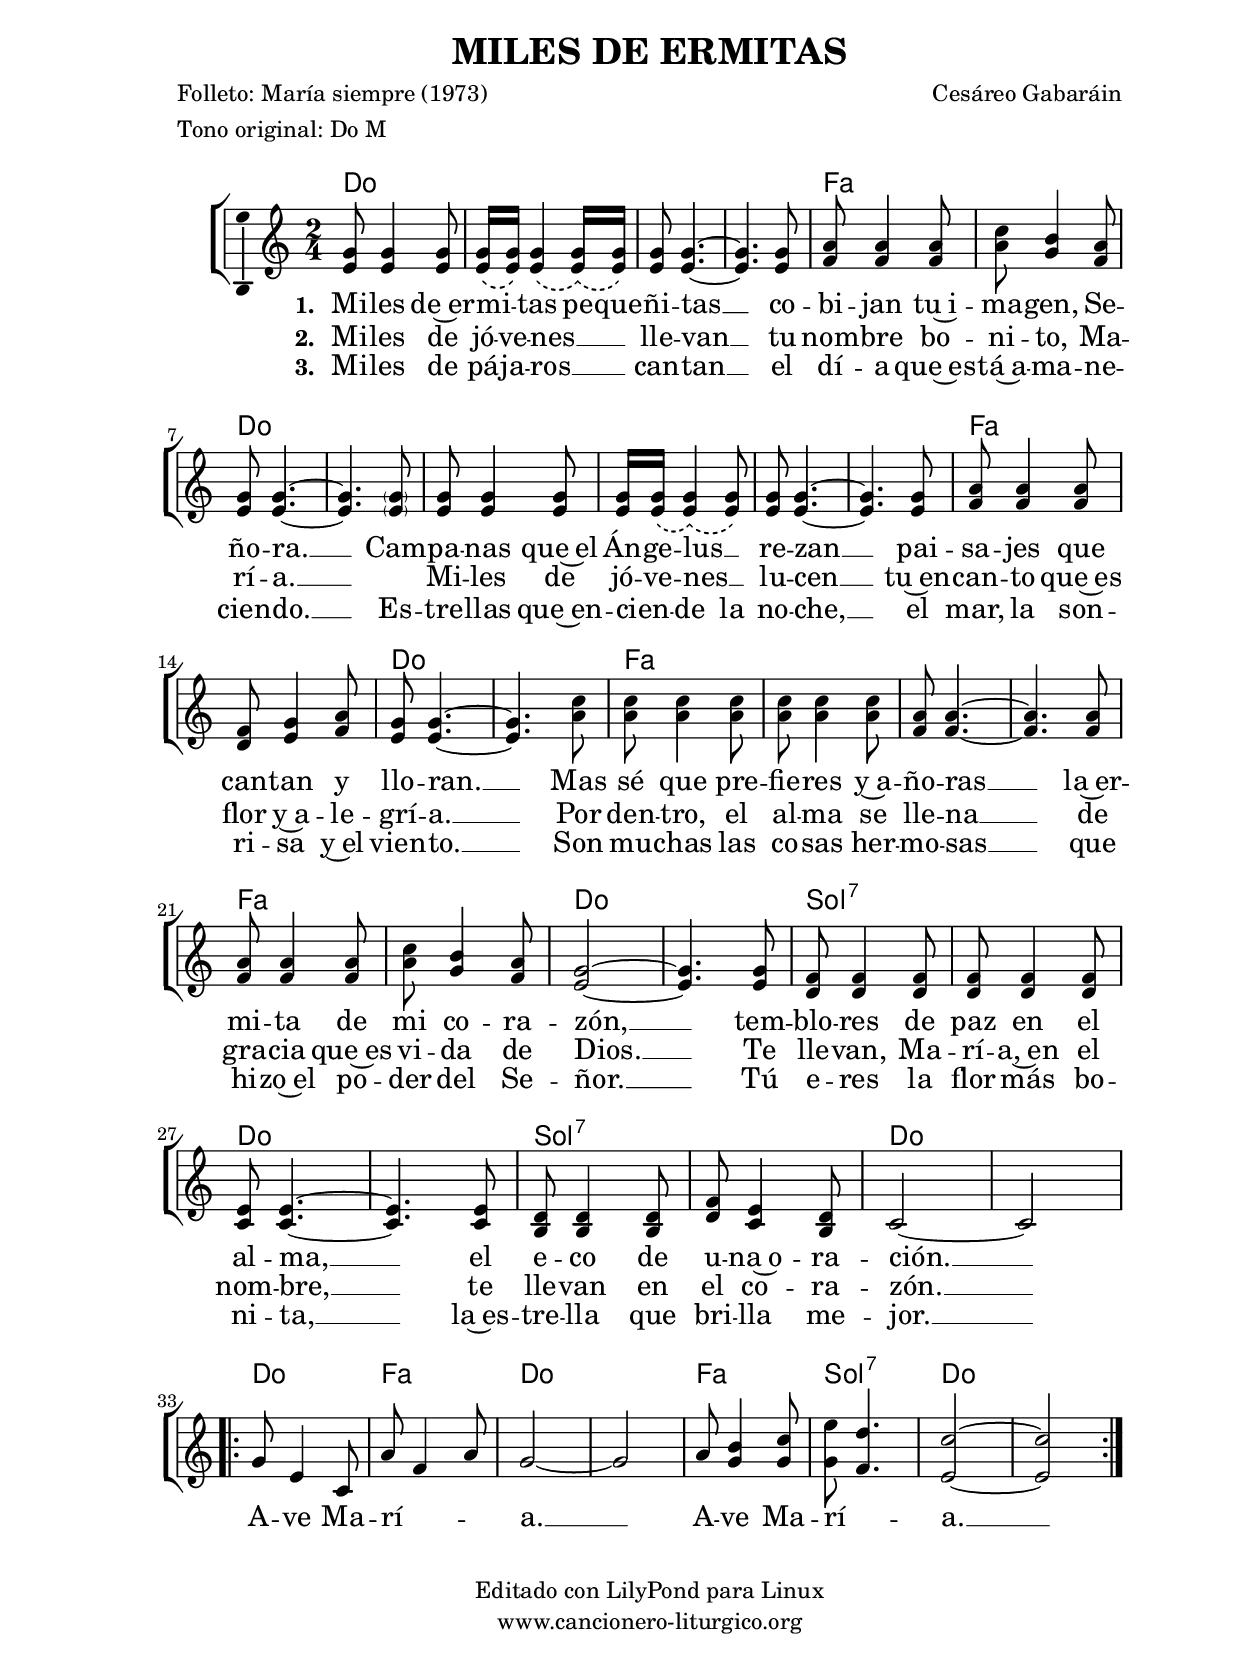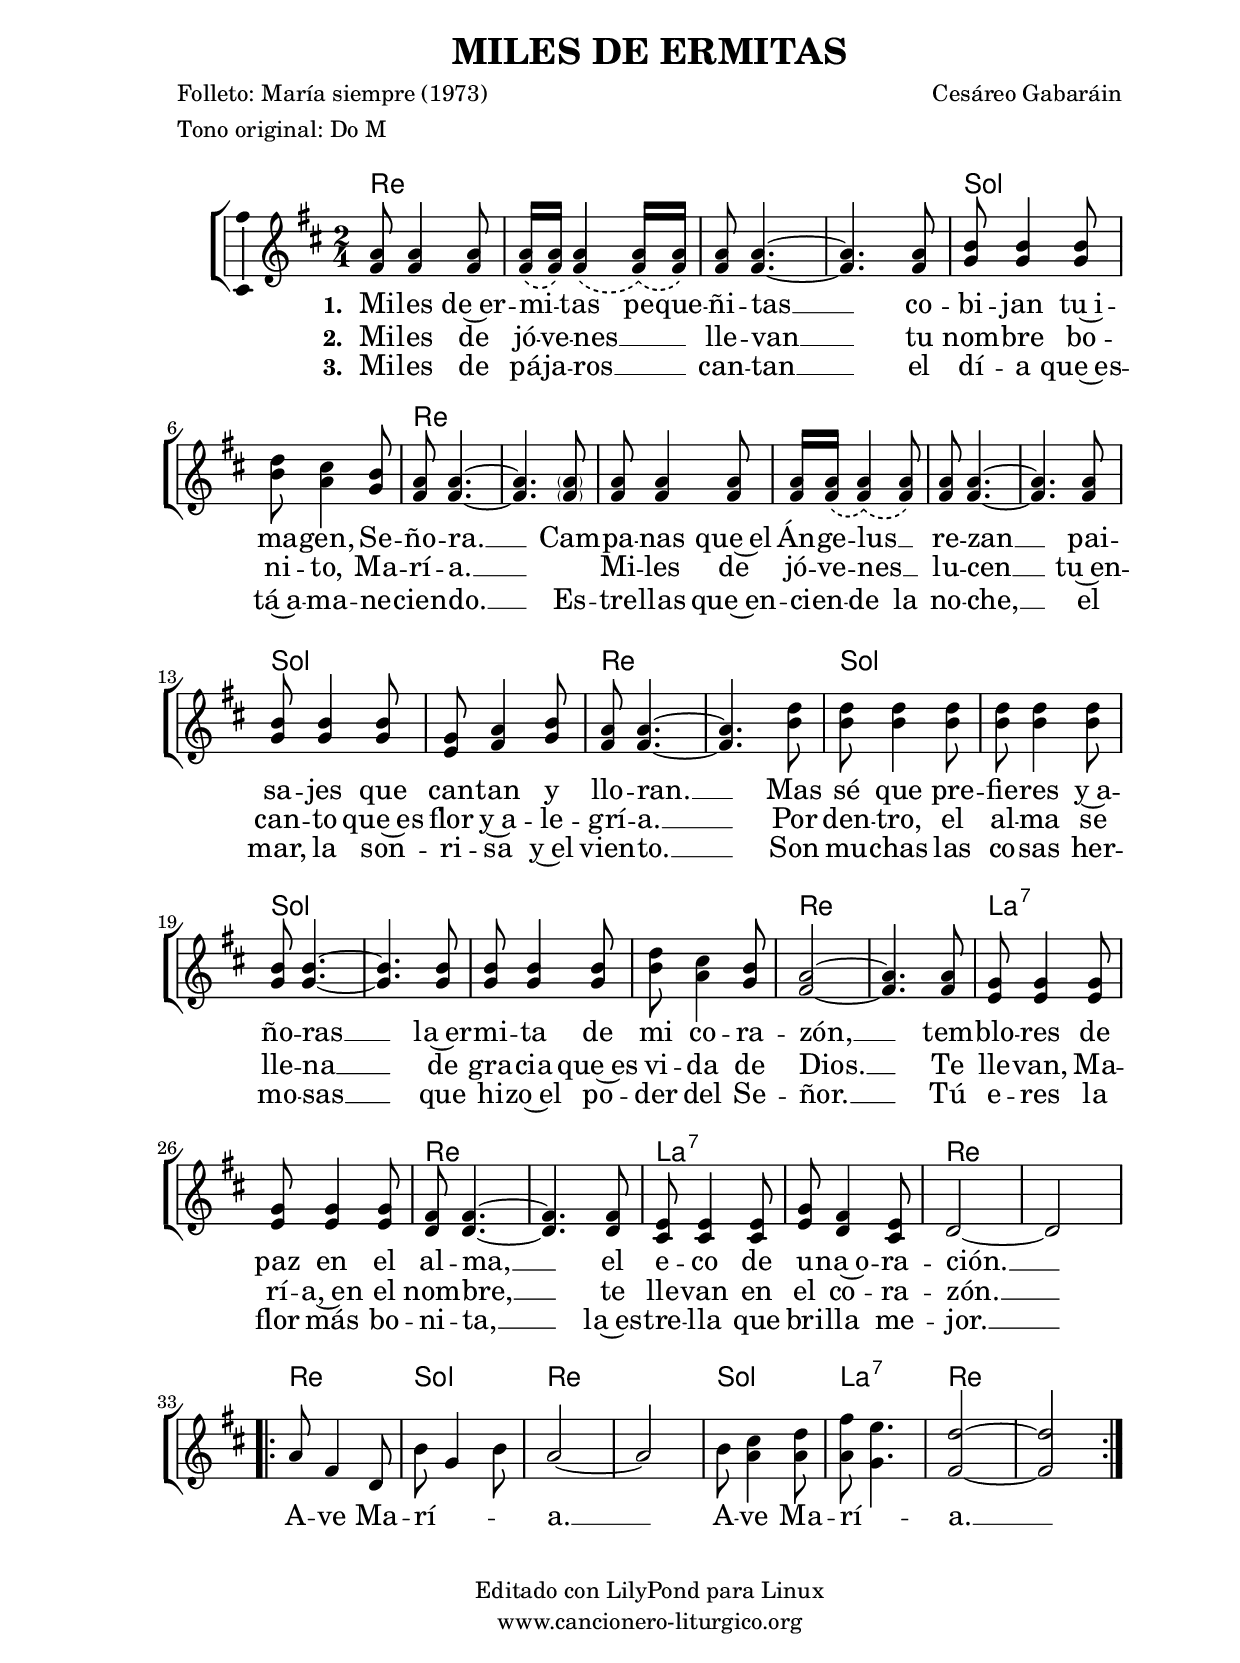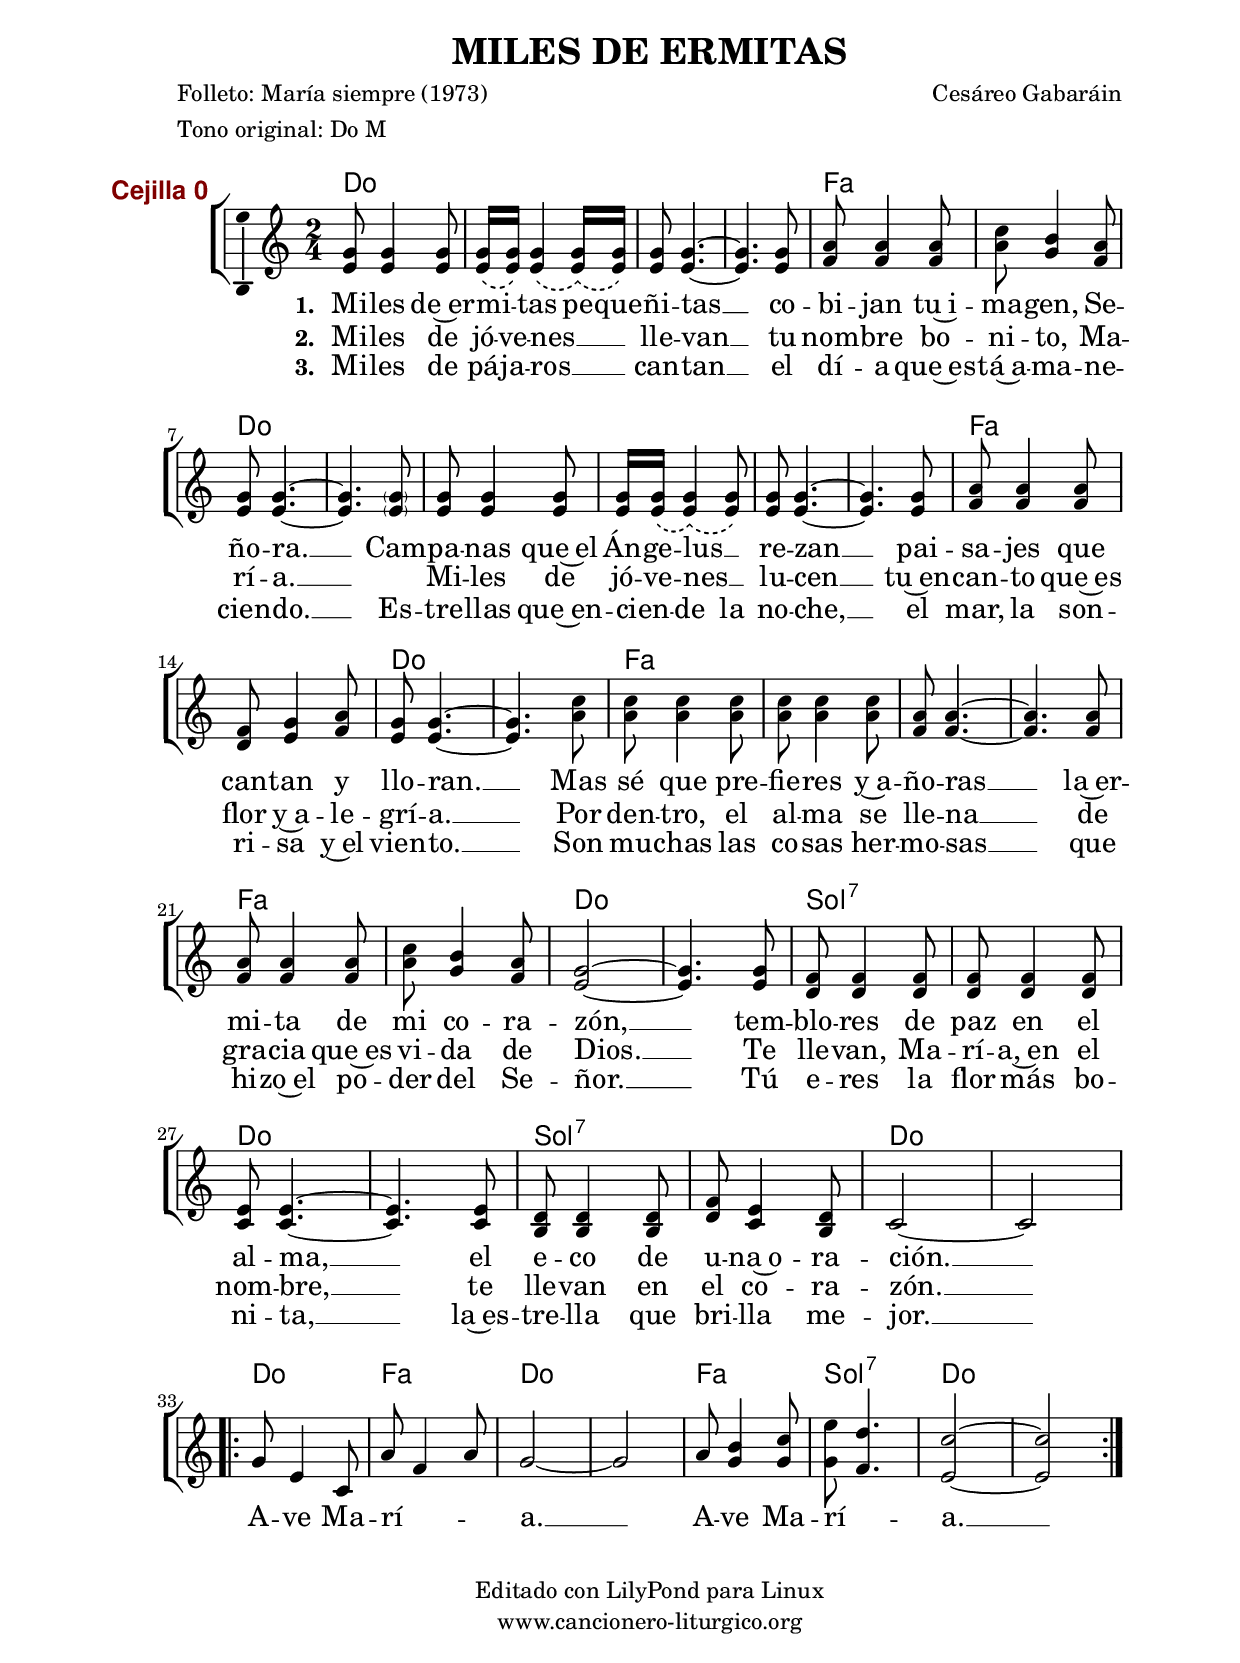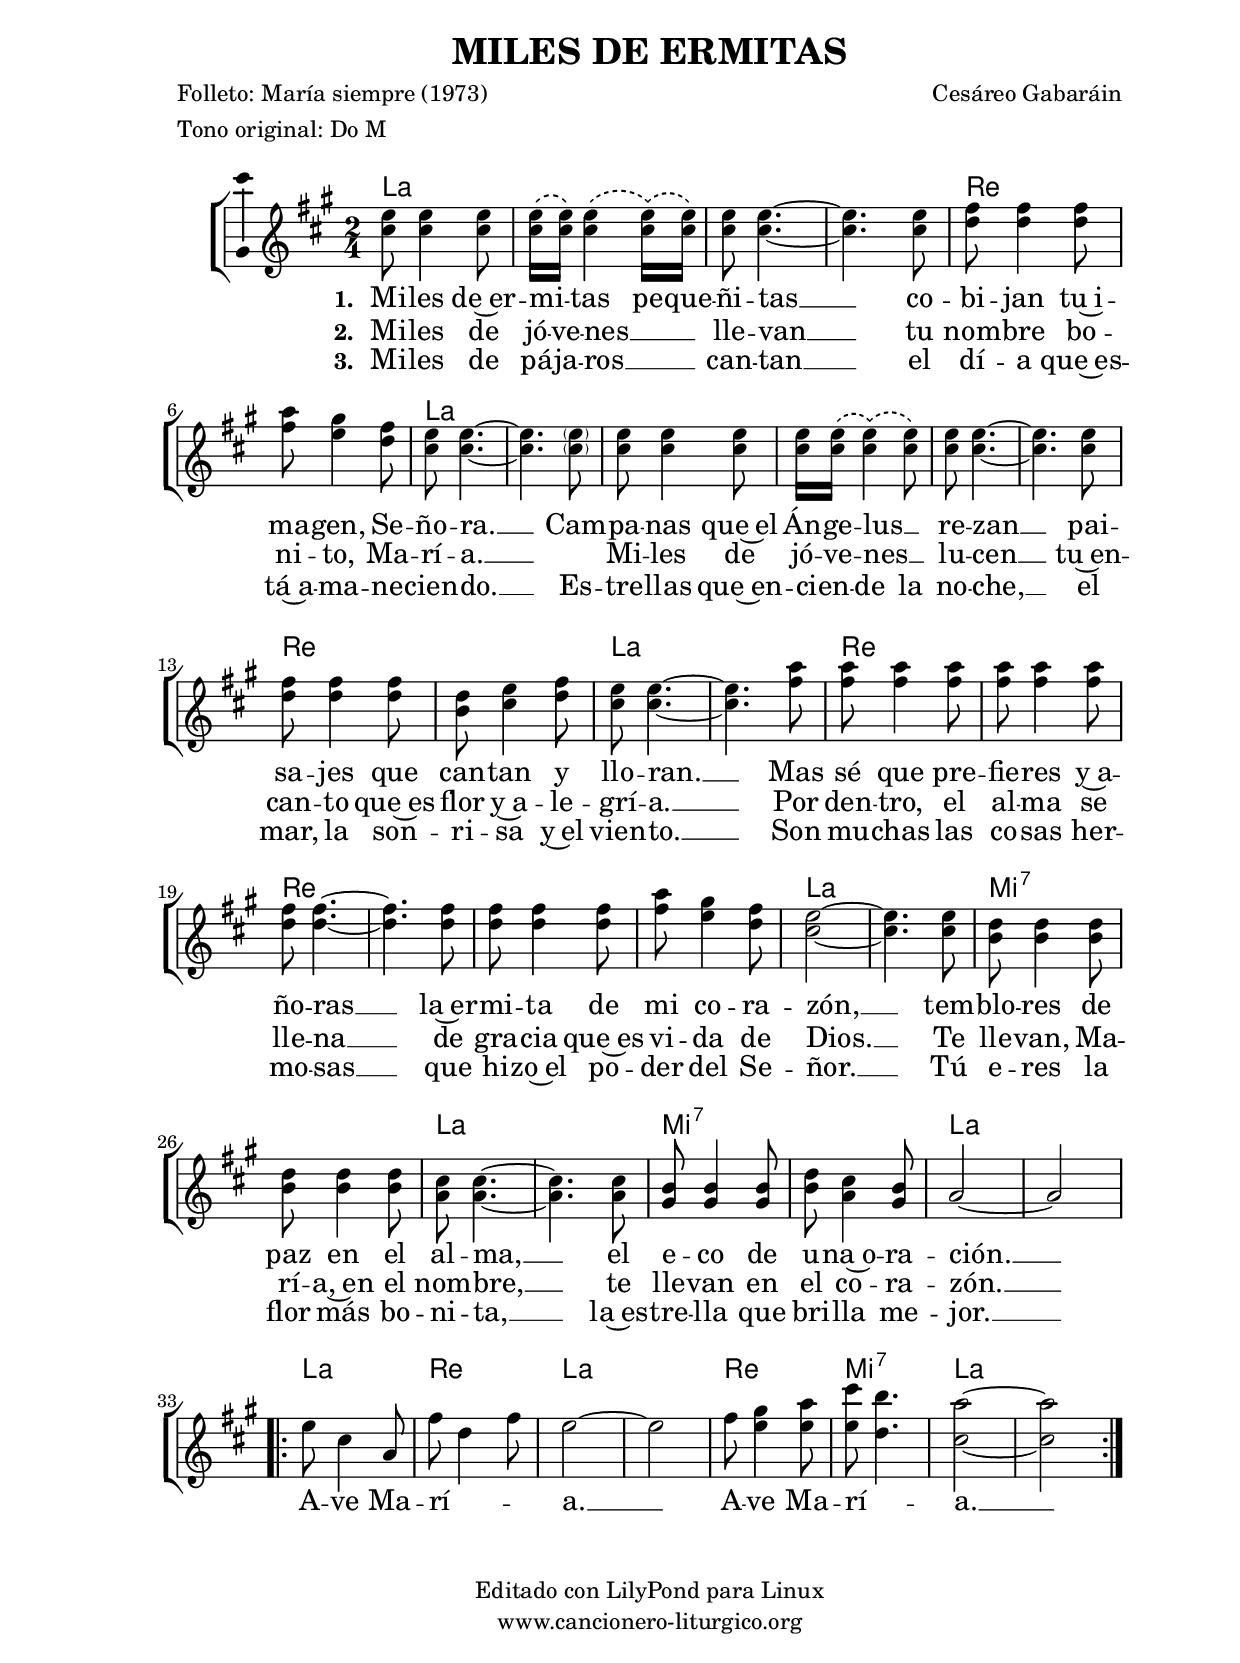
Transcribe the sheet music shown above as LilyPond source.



%versión de lilypond para la que se ha escrito esta partitura:
\version "2.16.0"

	%Tamaño papel
	#(set-default-paper-size "a4")
	%Tamaño partitura
	#(set-global-staff-size 20)
	%No responde al pulsar sobre una nota
	#(ly:set-option 'point-and-click #f)

%parámetros del encabezamiento:
\header {
	title = "MILES DE ERMITAS"
	subtitle = ""
	composer = "Cesáreo Gabaráin"
	poet = "Folleto: María siempre (1973)"
	meter = "Tono original: Do M"
	arranger = ""
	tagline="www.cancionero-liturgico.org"
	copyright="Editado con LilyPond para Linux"
	tiempo = ""
	usos = "Virgen"
	letra = ""
	}

%parámetros asociados al papel:
\paper {
	oddHeaderMarkup = \markup {\fill-line { \on-the-fly #not-first-page \fromproperty #'header:title \on-the-fly #not-first-page \fromproperty #'header:composer }}
	evenHeaderMarkup = \markup {\fill-line { \fromproperty #'header:composer \fromproperty #'header:title }}
	#(set-paper-size "a4")
	print-page-number = ##f
	first-page-number = 1
	print-first-page-number = ##f
%	head-separation = 3.0 \cm
	top-margin = 2.0 \cm
	bottom-margin = 0.5\cm
%%%	bottom-margin = -4.0\cm
	left-margin = 3.0 \cm
	line-width = 16.0 \cm 
	indent = 8\mm
	interscoreline = 2.\mm
	between-system-space = 15\mm
%	para que las partituras no llenen la hoja:
	ragged-bottom = ##t
%	idem para la última hoja:
	ragged-last-bottom = ##f
%	para que las partituras llenen el ancho del papel:
	ragged-last = ##f
	after-title-space = 2.5 \cm
page-count=1
%system-count=8

	%Flexible Vertical Spacing
%	markup-markup-spacing =
%	#'((basic-distance . 15) (minimum-distance . 15) (padding . 3))
	markup-system-spacing =
	#'((basic-distance . 15) (minimum-distance . 15) (padding . 3))
	system-system-spacing =
	#'((basic-distance . 15) (minimum-distance . 15) (padding . 3))
	score-system-spacing =
	#'((basic-distance . 15) (minimum-distance . 15) (padding . 5))
%	top-system-spacing = % header
%	#'((basic-distance . 8) (minimum-distance . 0) (padding . 0))
%	top-markup-spacing =
%	#'((basic-distance . 20) (minimum-distance . 20) (padding . 0))
	last-bottom-spacing = % footer
	#'((basic-distance . 5) (minimum-distance . 5) (padding . 0))
%	score-markup-spacing =
%	#'((basic-distance . 16) (minimum-distance . 13) (padding . 0))

	}


%parámetros que afectan a toda la partitura:
global = {
	%clave de sol (G):
	\clef G
	%armadura:
%%%	\transpose g a
	\key c \major
	\tempo 4=110
	\set Score.tempoHideNote = ##t
	}


acordes = {
	\italianChords
	\chordmode {
%%%	\transpose g a
{

c2 s c s f s c s c s c s f s c s f s f s f s c s g:7 s c s g:7 s c s

\repeat volta 2 {
c f c s f g:7 c s
}

	}
	}
}

melodia = 
%%%\transpose g a
{
	\relative c''{
	\time 2/4

\phrasingSlurDashed

<<

{

g8 g4 g8
g16 \(g\) g4 \(g16\) \(g\)
g8 g4.~
g4. g8
a8 a4 a8
c8 b4 a8
g8 g4.~
g4. \parenthesize g8
g8 g4 g8
g16 g \(g4\) \(g8\)
g8 g4.~
g4. g8
a8 a4 a8
f8 g4 a8
g8 g4.~
g4. c8
c8 c4 c8
c8 c4 c8
a8 a4.~
a4. a8
a8 a4 a8
c8 b4 a8
g2~
g4. g8
f8 f4 f8
f8 f4 f8
e8 e4.~
e4. e8
d8 d4 d8
f8 e4 d8
c2~
c2

%\bar "||"
\break

\repeat volta 2 {
g'8 e4 c8
a'8 f4 a8
g2~
g2
a8 b4 c8
e8 d4.
c2~
c2
}

}

{

e,8 e4 e8
e16 e e4 e16 e
e8 e4.~
e4. e8
f8 f4 f8
a8 g4 f8
e8 e4.~
e4. \parenthesize e8
e8 e4 e8
e16 e e4 e8
e8 e4.~
e4. e8
f8 f4 f8
d8 e4 f8
e8 e4.~
e4. a8
a8 a4 a8
a8 a4 a8
f8 f4.~
f4. f8
f8 f4 f8
a8 g4 f8
e2~
e4. e8
d8 d4 d8
d8 d4 d8
c8 c4.~
c4. c8
b8 b4 b8
d8 c4 b8
s2
s2

%\bar "||"
\break

\repeat volta 2 {
s2
s2
s2
s2
s8 g'4 g8
g8 f4.
e2~
e2
}

}


>>

%\bar "|."
	}
	}


texto = \lyricmode {
\set stanza =#"1. " Mi -- les de~er -- mi -- _ tas pe -- que -- ñi -- tas __
co -- bi -- jan tu~i -- ma -- gen, Se -- ño -- ra. __
Cam -- pa -- nas que~el Án -- ge -- lus __ _ re -- zan __
pai -- sa -- jes que can -- tan y llo -- ran. __
Mas sé que pre -- fie -- res y~a -- ño -- ras __
la~er -- mi -- ta de mi co -- ra -- zón, __
tem -- blo -- res de paz en el al -- ma, __
el e -- co de u -- na~o -- ra -- ción. __

A -- ve Ma -- rí -- _ _ a. __
A -- ve Ma -- rí -- _ a. __
A -- ve Ma -- rí -- _ _ a. __
A -- ve Ma -- rí -- _ a. __

	}

textodos = \lyricmode {
\set stanza =#"2. " Mi -- les de jó -- ve -- nes __ _ _ lle -- van __
tu nom -- bre bo -- ni -- to, Ma -- rí -- a. __
"  " Mi -- les de jó -- ve -- nes __ _ lu -- cen __
tu~en -- can -- to que~es flor y~a -- le -- grí -- a. __
Por den -- tro, el al -- ma se lle -- na __
de gra -- cia que~es vi -- da de Dios. __
Te lle -- van, Ma -- rí -- a,~en el nom -- bre, __
te lle -- van en el co -- ra -- zón. __ "  "

	}

textotres = \lyricmode {
\set stanza =#"3. " Mi -- les de pá -- ja -- ros __ _ _ can -- tan __
el dí -- a que~es -- tá~a -- ma -- ne -- cien -- do. __
Es -- tre -- llas que~en -- cien -- _ de la no -- che, __
el mar, la son -- ri -- sa y~el vien -- to. __
Son mu -- chas las co -- sas her -- mo -- sas __
que hi -- zo~el po -- der del Se -- ñor. __
Tú e -- res la flor más bo -- ni -- ta, __
la~es -- tre -- lla que bri -- lla me -- jor. __ "  "

	}


acordesStaff = \context ChordNames = acordesStaff <<
	\set chordChanges = ##t
	\acordes
	>>


%%%%%%%%%%%%%%%%%%%%%%%%%%%%%%%%%%% CEJILLA %%%%%%%%%%%%%%%%%%%%%%%%%%%%%%%%%%%
acordescejilla = {
%%%	\override ChordNames.ChordName #'font-size = #-1
%%%	\override ChordNames.ChordName #'font-series = #'bold
	\transpose c c {
		\acordes
		}
	}

acordescejillaStaff = \context ChordNames = acordescejillaStaff <<
	\set Staff.instrumentName = \markup \with-color #darkred \larger \bold \sans "Cejilla 0"
	\set chordChanges = ##t
	\acordescejilla
	>>
%%%%%%%%%%%%%%%%%%%%%%%%%%%%%%%%%%% CEJILLA %%%%%%%%%%%%%%%%%%%%%%%%%%%%%%%%%%%


vozStaff = \context Voice = vozStaff
\with {\consists "Ambitus_engraver"}
<<
%	\set Staff.instrumentName = ""
%	\set Staff.shortInstrumentName = ""
%	\set Staff.midiInstrument = #"clarinet"
%	\set Staff.midiInstrument = #"cello"
%	\set Staff.midiInstrument = #"flute"
	\set Staff.midiInstrument = #"electric guitar (jazz)"
%	\set Staff.midiInstrument = #"english horn"
%	\set Staff.midiInstrument = #"violin"
%	\set Staff.midiInstrument = #"glockenspiel"
	\set Staff.midiMinimumVolume = #0.7
	\set Staff.midiMaximumVolume = #0.9
	\global
	\melodia
	>>

textoStaff = \context Lyrics = textoStaff <<
	\lyricsto vozStaff \texto
	>>

textodosStaff = \context Lyrics = textodosStaff <<
	\lyricsto vozStaff \textodos
	>>

textotresStaff = \context Lyrics = textotresStaff <<
	\lyricsto vozStaff \textotres
	>>


\book {
	\score {
		\context ChoirStaff {
			\override StaffGroup.SystemStartBracket #'collapse-height = #1
			\override Score.SystemStartBar #'collapse-height = #1
			<<
			\acordesStaff
			\vozStaff
			\textoStaff
			\textodosStaff
			\textotresStaff
			>>
			}
		\layout {
	 		\context {
				\Lyrics
				\override LyricText #'font-size = #2
				}
	 		 \context {
				\Score
				\override StaffSymbol #'staff-space = #(magstep +3)
				}
			}
		}
	\score {
		\unfoldRepeats
		\context ChoirStaff {
			<<
			\acordesStaff
			\vozStaff
			>>
			}
		\midi {
	 		\context {
	 			\Score
				tempoWholesPerMinute = #(ly:make-moment 70 4)
				}
			}
		}
	}


%Partitura para guitarra
#(define output-suffix "G")
\book {
	\score {
		\context ChoirStaff {
			\override StaffGroup.SystemStartBracket #'collapse-height = #1
			\override Score.SystemStartBar #'collapse-height = #1
			<<
			\acordescejillaStaff
			\vozStaff
			\textoStaff
			\textodosStaff
			\textotresStaff
			>>
			}
		\layout {
%%%%%%%%%%%%%%%%%%%%%%%%%%%%%%%%%%% CEJILLA %%%%%%%%%%%%%%%%%%%%%%%%%%%%%%%%%%%
			\context {
				\ChordNames \consists Instrument_name_engraver
				}
%%%%%%%%%%%%%%%%%%%%%%%%%%%%%%%%%%% CEJILLA %%%%%%%%%%%%%%%%%%%%%%%%%%%%%%%%%%%
	 		\context {
				\Lyrics
				\override LyricText #'font-size = #2
				}
	 		 \context {
				\Score
				\override StaffSymbol #'staff-space = #(magstep +3)
				}
			}
		}
	}


#(define output-suffix "C")
\book {
	\score {
		\context ChoirStaff {
			\override StaffGroup.SystemStartBracket #'collapse-height = #1
			\override Score.SystemStartBar #'collapse-height = #1
\transpose c d
			<<
			\acordesStaff
			\vozStaff
			\textoStaff
			\textodosStaff
			\textotresStaff
			>>
			}
		\layout {
	    		\context {
				\Lyrics
				\override LyricText #'font-size = #2
				}
	   		 \context {
				\Score
				\override StaffSymbol #'staff-space = #(magstep +3)
				}
			}
		}
	}


#(define output-suffix "S")
\book {
	\score {
		\context ChoirStaff {
			\override StaffGroup.SystemStartBracket #'collapse-height = #1
			\override Score.SystemStartBar #'collapse-height = #1
\transpose c a
			<<
			\acordesStaff
			\vozStaff
			\textoStaff
			\textodosStaff
			\textotresStaff
			>>
			}
		\layout {
	    		\context {
				\Lyrics
				\override LyricText #'font-size = #2
				}
	   		 \context {
				\Score
				\override StaffSymbol #'staff-space = #(magstep +3)
				}
			}
		}
	}


